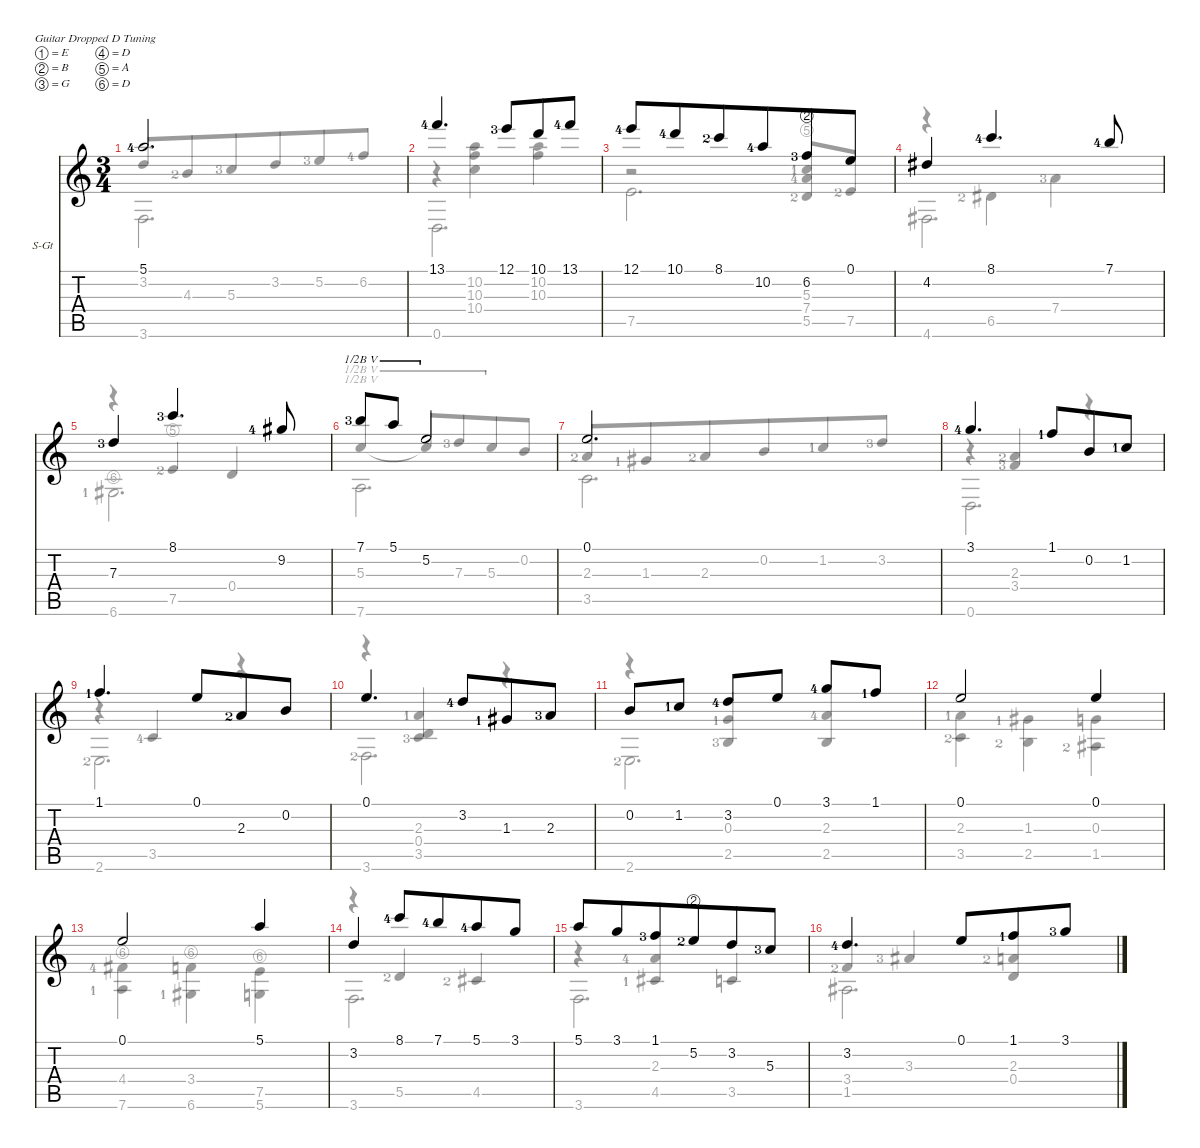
\defaultSystemsLayout 4
\hideDynamics
\bracketExtendMode nobrackets
\firstSystemTrackNameOrientation horizontal
\otherSystemsTrackNameOrientation horizontal
\track ("Steel Guitar" "S-Gt") {instrument acousticguitarsteel}
\staff {score tabs}
\tuning (E4 B3 G3 D3 A2 D2)
\voice
\ts (3 4)
\tempo (140 hide)
\clef g2
\ks c
5.1{lf 5}.2{d dy f} |
13.1{lf 5}.4{d} 12.1{lf 4}.8{beam merge} 10.1.8 13.1{lf 5}.8 |
12.1{lf 5}.8{beam merge} 10.1{lf 5}.8{beam merge} 8.1{lf 3}.8{beam merge} 10.2{lf 5}.8{beam merge} 6.2{string lf 4}.8{beam merge} 0.1.8 |
4.2.4 8.1{lf 5}.4{d} 7.1{lf 5}.8 |
7.3{lf 4}.4 8.1{lf 4}.4{d} 9.2{lf 5}.8 |
7.1{lf 4}.8{barre (5 half)} 5.1.8{barre (5 half)} 5.2.2{barre (5 half)} |
0.1.2{d} |
3.1{lf 5}.4{d} 1.1{lf 2}.8{beam merge} 0.2.8{beam merge} 1.2{lf 2}.8 |
1.1{lf 2}.4{d} 0.1.8{beam merge} 2.3{lf 3}.8{beam merge} 0.2.8 |
0.1.4{d} 3.2{lf 5}.8{beam merge} 1.3{lf 2}.8{beam merge} 2.3{lf 4}.8 |
0.2.8 1.2{lf 2}.8 3.2{lf 5}.8 0.1.8 3.1{lf 5}.8 1.1{lf 2}.8 |
0.1.2 0.1.4 |
0.1.2 5.1.4 |
3.2.4 8.1{lf 5}.8{beam merge} 7.1{lf 5}.8{beam merge} 5.1{lf 5}.8{beam merge} 3.1.8 |
5.1.8{beam merge} 3.1.8{beam merge} 1.1{lf 4}.8{beam merge} 5.2{string lf 3}.8{beam merge} 3.2.8{beam merge} 5.3{lf 4}.8 |
3.2{lf 5}.4{d} 0.1.8{beam merge} 1.1{lf 2}.8{beam merge} 3.1{lf 4}.8
\voice
\clef g2
\ottava regular
\simile none
\ks c
3.2.8{dy f beam invert beam merge} 4.3{lf 3}.8{beam merge} 5.3{lf 4}.8{beam merge} 3.2.8{beam merge} 5.2{lf 4}.8{beam merge} 6.2{lf 5}.8 |
r.4 (10.3 10.2 10.4).4 (10.2 10.3).4 |
r.2 (5.3{lf 2} 7.4{lf 5} 5.5{string lf 3}).8{beam invert} 7.5{lf 3}.8 |
r.4 6.5{lf 3}.4 7.4{lf 4}.4 |
r.4 7.5{string lf 3}.4{beam invert} 0.4.4{beam invert} |
5.3.4{barre (5 half) beam invert} 5.3{t}.8{barre (5 half) beam invert beam merge} 7.3{lf 4}.8{barre (5 half) beam merge} 5.3.8{barre (5 half) beam merge} 0.2.8 |
2.3{lf 3}.8{beam invert beam merge} 1.3{lf 2}.8{beam merge} 2.3{lf 3}.8{beam merge} 0.2.8{beam merge} 1.2{lf 2}.8{beam merge} 3.2{lf 4}.8 |
r.4 (2.3{lf 3} 3.4{lf 4}).4{beam invert} r.4 |
r.4 3.5{lf 5}.4{beam invert} r.4 |
r.4 (2.3{lf 2} 0.4 3.5{lf 4}).4{beam invert} r.4 |
r.4 (0.3{lf 2} 2.5{lf 4}).4{beam invert} (2.5 2.3{lf 5}).4{beam invert} |
(2.3{lf 2} 3.5{lf 3}).4 (1.3{lf 2} 2.5{lf 3}).4 (1.5{lf 3} 0.3).4 |
(4.4{lf 5} 7.6{string lf 2}).4 (3.4 6.6{string lf 2}).4 (7.5 5.6{string}).4 |
r.4 5.5{lf 3}.4{beam invert} 4.5{lf 3}.4{beam invert} |
r.4 (2.3{lf 5} 4.5{lf 2}).4{beam invert} 3.5.4{beam invert} |
3.4{lf 3}.4{beam invert} 3.3{lf 4}.4{beam invert} (2.3{lf 3} 0.4).4{beam invert}
\voice
\clef g2
\ottava regular
\simile none
\ks c
3.6.2{d dy f} |
0.6.2{d} |
7.5.2{d} |
4.6.2{d} |
6.6{string lf 2}.2{d} |
7.6.2{d barre (5 half)} |
3.5.2{d} |
0.6.2{d} |
2.6{lf 3}.2{d} |
3.6{lf 3}.2{d} |
2.6{lf 3}.2{d} |
|
|
3.6.2{d} |
3.6.2{d} |
1.5.2{d}
